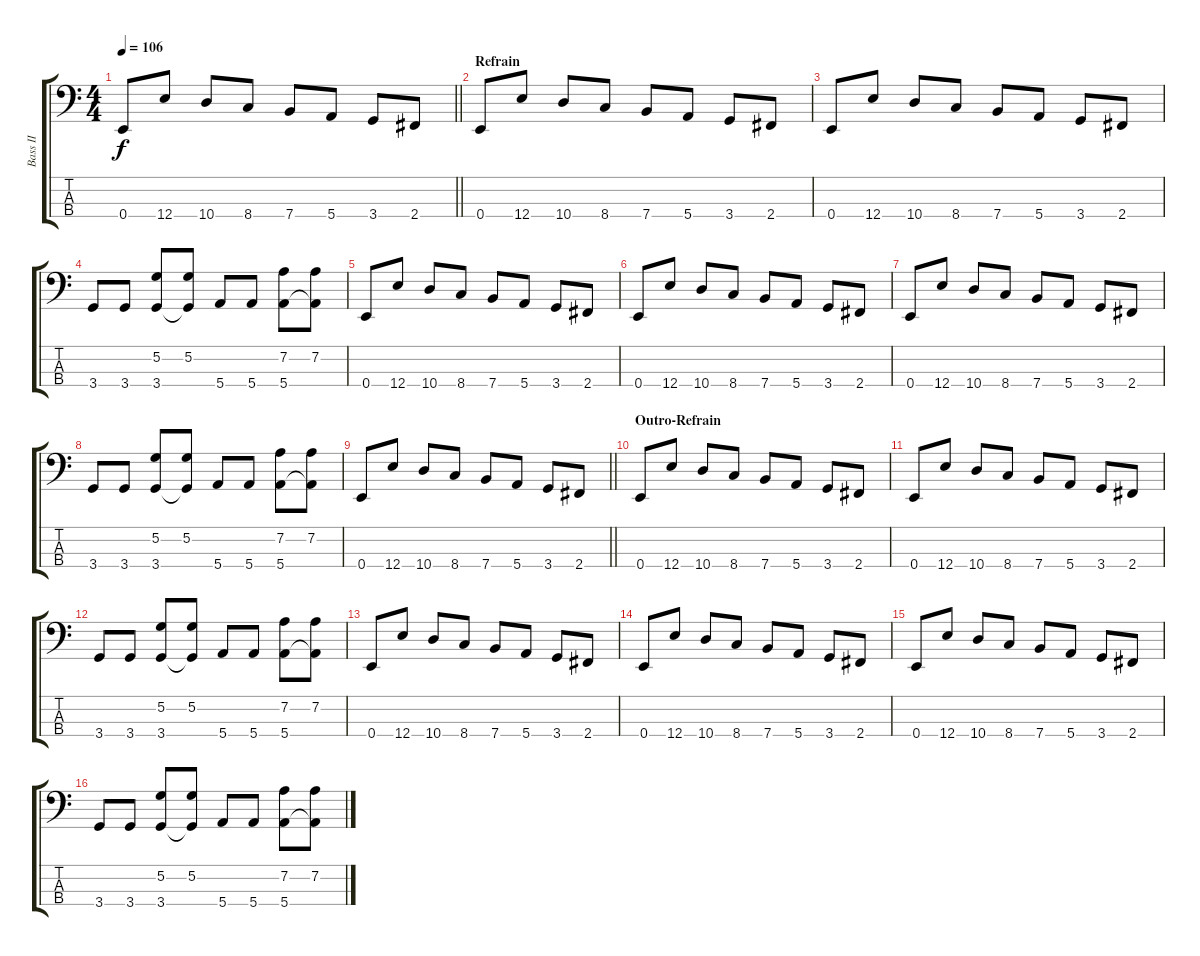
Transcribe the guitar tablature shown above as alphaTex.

\track ("Bass II" "Bass II") {instrument electricbassfinger}
\staff {score tabs}
\tuning (G2 D2 A1 E1) {hide}
\ts (4 4)
\tempo 106
\clef f4
\barLineRight lightlight
\ks c
0.4.8{dy f} 12.4.8 10.4.8 8.4.8 7.4.8 5.4.8 3.4.8 2.4.8 |
\section ("" "Refrain")
0.4.8 12.4.8 10.4.8 8.4.8 7.4.8 5.4.8 3.4.8 2.4.8 |
0.4.8 12.4.8 10.4.8 8.4.8 7.4.8 5.4.8 3.4.8 2.4.8 |
3.4.8 3.4.8 (5.2 3.4).8 (5.2 3.4{t}).8 5.4.8 5.4.8 (7.2 5.4).8 (7.2 5.4{t}).8 |
0.4.8 12.4.8 10.4.8 8.4.8 7.4.8 5.4.8 3.4.8 2.4.8 |
0.4.8 12.4.8 10.4.8 8.4.8 7.4.8 5.4.8 3.4.8 2.4.8 |
0.4.8 12.4.8 10.4.8 8.4.8 7.4.8 5.4.8 3.4.8 2.4.8 |
3.4.8 3.4.8 (5.2 3.4).8 (5.2 3.4{t}).8 5.4.8 5.4.8 (7.2 5.4).8 (7.2 5.4{t}).8 |
\barLineRight lightlight
0.4.8 12.4.8 10.4.8 8.4.8 7.4.8 5.4.8 3.4.8 2.4.8 |
\section ("" "Outro-Refrain")
0.4.8 12.4.8 10.4.8 8.4.8 7.4.8 5.4.8 3.4.8 2.4.8 |
0.4.8 12.4.8 10.4.8 8.4.8 7.4.8 5.4.8 3.4.8 2.4.8 |
3.4.8 3.4.8 (5.2 3.4).8 (5.2 3.4{t}).8 5.4.8 5.4.8 (7.2 5.4).8 (7.2 5.4{t}).8 |
0.4.8 12.4.8 10.4.8 8.4.8 7.4.8 5.4.8 3.4.8 2.4.8 |
0.4.8 12.4.8 10.4.8 8.4.8 7.4.8 5.4.8 3.4.8 2.4.8 |
0.4.8 12.4.8 10.4.8 8.4.8 7.4.8 5.4.8 3.4.8 2.4.8 |
3.4.8 3.4.8 (5.2 3.4).8 (5.2 3.4{t}).8 5.4.8 5.4.8 (7.2 5.4).8 (7.2 5.4{t}).8
